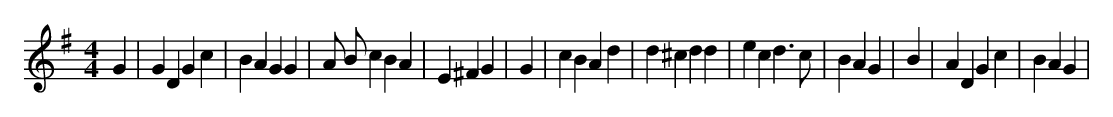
X:1
M:4/4
L:1/8
K:G
G2 | G2 D2 G2 c2 | B2 A2 G2 G2 | A B c2 B2 A2 | E2 ^F2 G2 | G2 | c2 B2 A2 d2 | d2 ^c2 d2 d2 | e2 c2 d3 c | B2 A2 G2 | B2 | A2 D2 G2 c2 | B2 A2 G2 |
